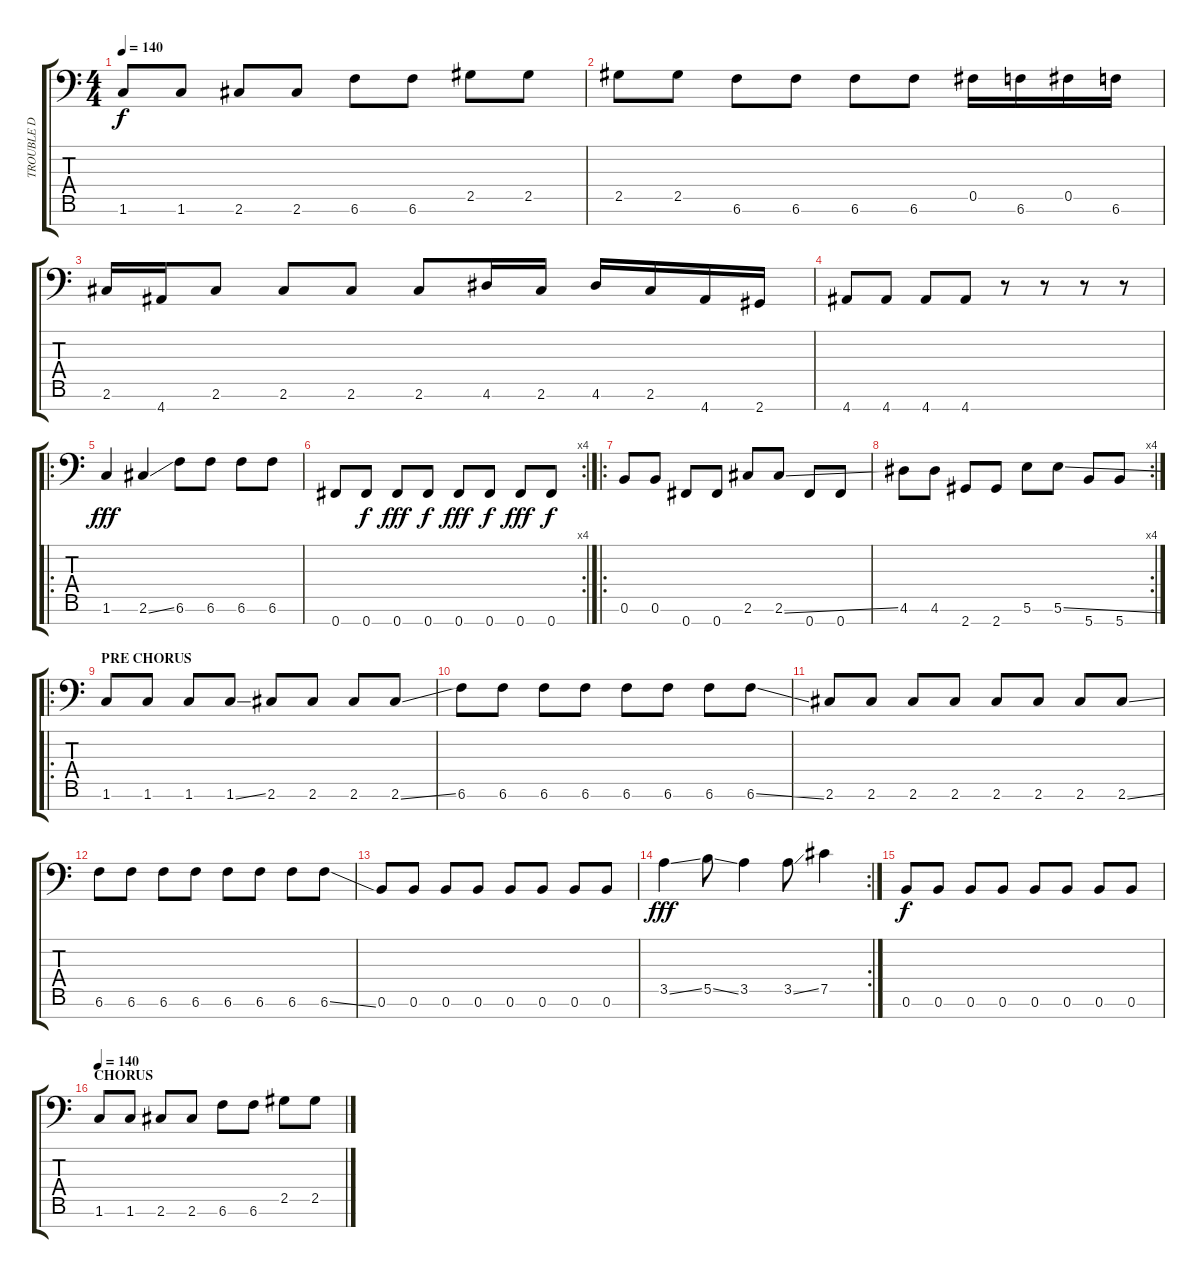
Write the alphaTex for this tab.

\track ("TROUBLE D" "TROUBLE D") {instrument electricbassfinger}
\staff {score tabs}
\tuning (Db4 Ab3 E3 B2 Gb2 B1 Gb1) {hide}
\ts (4 4)
\tempo 140
\clef f4
\ks c
1.6.8{dy f} 1.6.8 2.6.8 2.6.8 6.6.8 6.6.8 2.5.8 2.5.8 |
2.5.8 2.5.8 6.6.8 6.6.8 6.6.8 6.6.8 0.5.16 6.6.16 0.5.16 6.6.16 |
2.6.16 4.7.16 2.6.8 2.6.8 2.6.8 2.6.8 4.6.16 2.6.16 4.6.16 2.6.16 4.7.16 2.7.16 |
4.7.8 4.7.8 4.7.8 4.7.8 r.8 r.8 r.8 r.8 |
\ro
1.6.4{dy fff} 2.6{ss}.4 6.6.8 6.6.8 6.6.8 6.6.8 |
\rc 4
0.7.8 0.7.8{dy f} 0.7.8{dy fff} 0.7.8{dy f} 0.7.8{dy fff} 0.7.8{dy f} 0.7.8{dy fff} 0.7.8{dy f} |
\ro
0.6.8 0.6.8 0.7.8 0.7.8 2.6.8 2.6{ss}.8 0.7.8 0.7.8 |
\rc 4
4.6.8 4.6.8 2.7.8 2.7.8 5.6.8 5.6{ss}.8 5.7.8 5.7.8 |
\ro
\section ("" "PRE CHORUS")
1.6.8 1.6.8 1.6.8 1.6{ss}.8 2.6.8 2.6.8 2.6.8 2.6{ss}.8 |
6.6.8 6.6.8 6.6.8 6.6.8 6.6.8 6.6.8 6.6.8 6.6{ss}.8 |
2.6.8 2.6.8 2.6.8 2.6.8 2.6.8 2.6.8 2.6.8 2.6{ss}.8 |
6.6.8 6.6.8 6.6.8 6.6.8 6.6.8 6.6.8 6.6.8 6.6{ss}.8 |
0.6.8 0.6.8 0.6.8 0.6.8 0.6.8 0.6.8 0.6.8 0.6.8 |
\rc 2
3.5{ss}.4{dy fff} 5.5{ss}.8 3.5.4 3.5{ss}.8 7.5.4 |
0.6.8{dy f} 0.6.8 0.6.8 0.6.8 0.6.8 0.6.8 0.6.8 0.6.8 |
\section ("" "CHORUS")
\tempo 140
1.6.8 1.6.8 2.6.8 2.6.8 6.6.8 6.6.8 2.5.8 2.5.8
